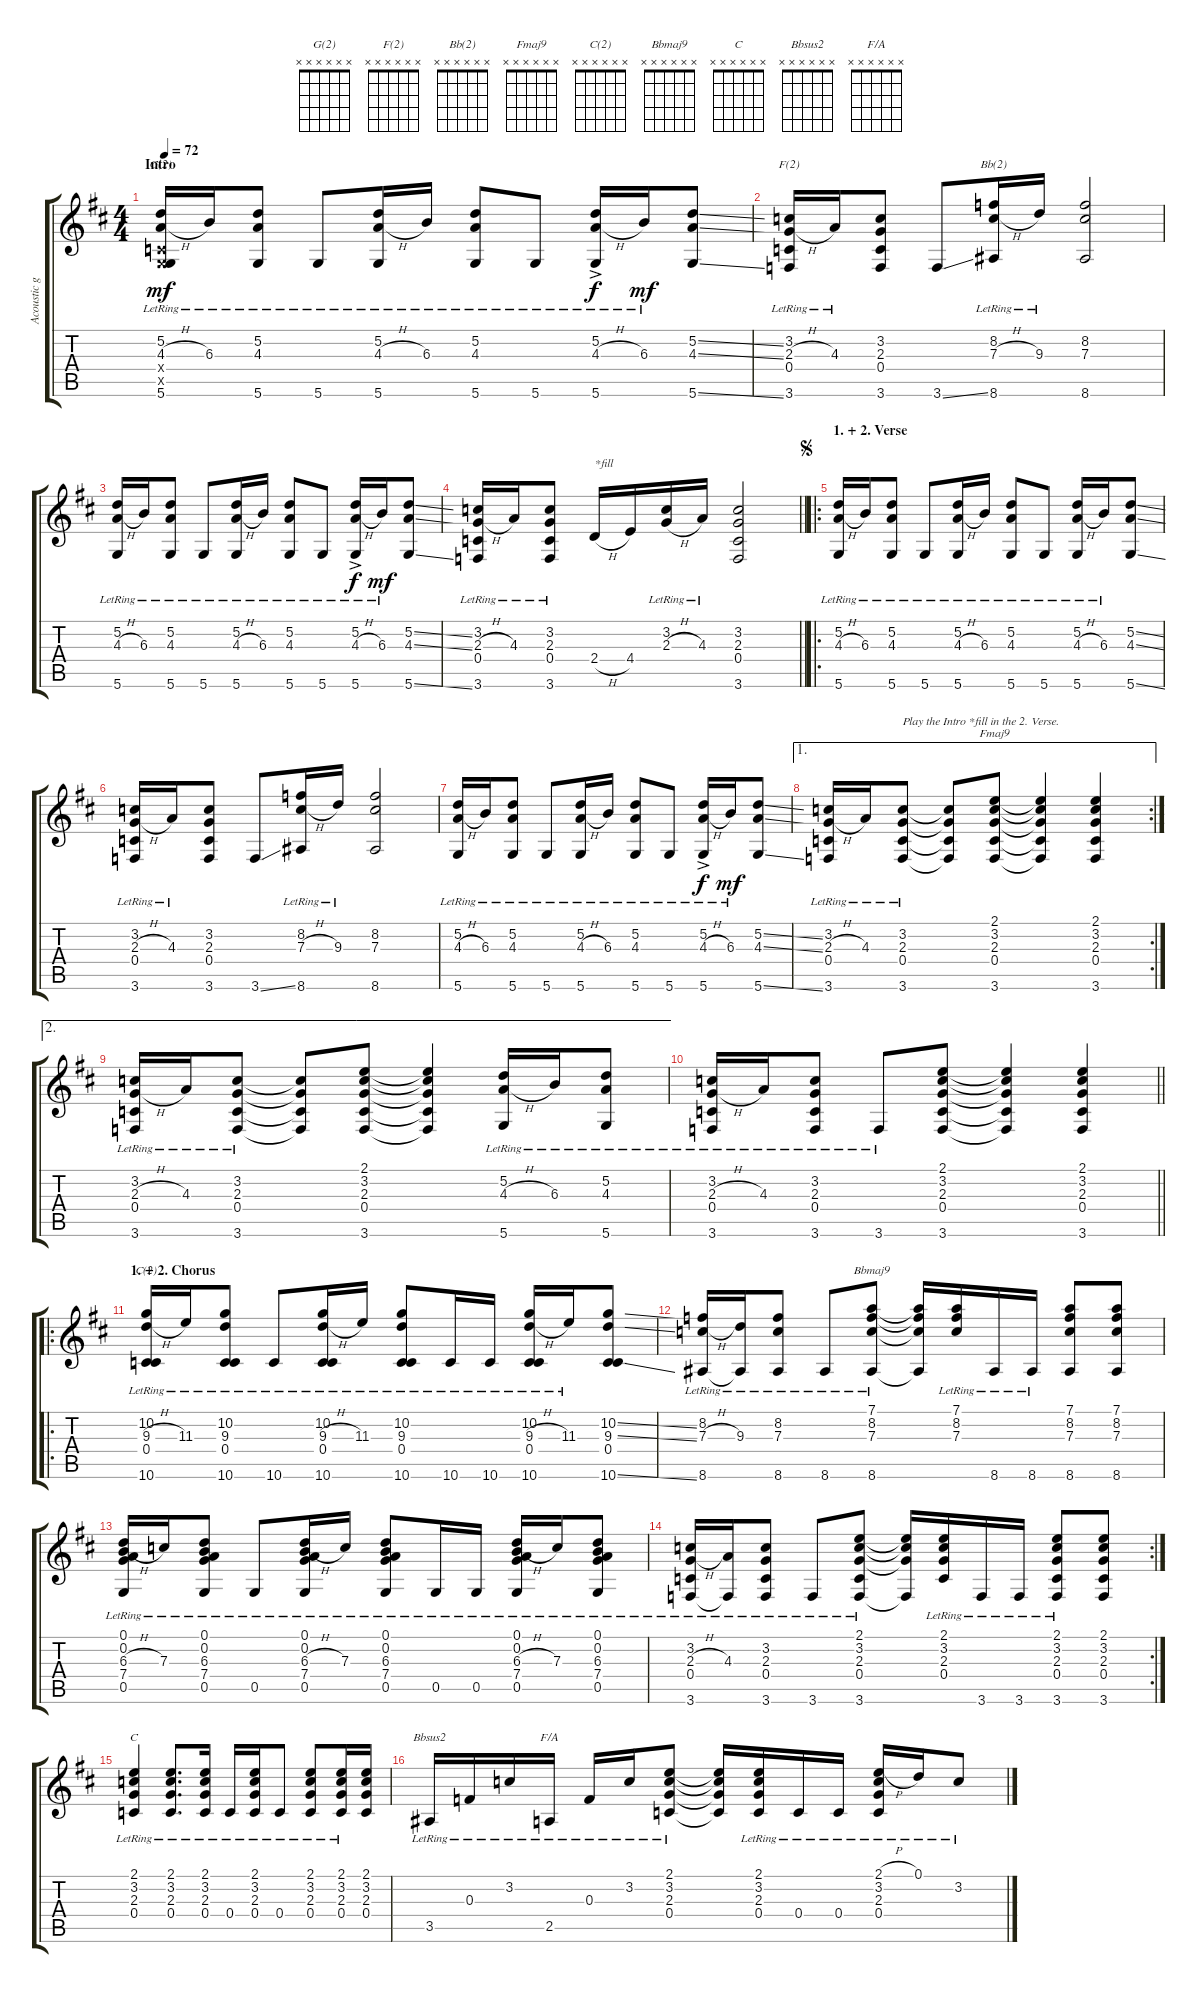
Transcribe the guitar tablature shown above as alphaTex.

\track ("Acoustic guitar: main" "Acoustic g") {instrument acousticguitarsteel}
\staff {score tabs}
\tuning (D4 A3 F3 C3 G2 D2) {hide}
\chord ("G(2)" x x x x x x)
\chord ("F(2)" x x x x x x)
\chord ("Bb(2)" x x x x x x)
\chord ("Fmaj9" x x x x x x)
\chord ("C(2)" x x x x x x)
\chord ("Bbmaj9" x x x x x x)
\chord ("C" x x x x x x)
\chord ("Bbsus2" x x x x x x)
\chord ("F/A" x x x x x x)
\ts (4 4)
\section ("" "Intro")
\tempo 72
\clef g2
\ks d
(5.2{lr} 4.3{h lr} 0.4{x} 0.5{x} 5.6{lr}).16{ch "G(2)" dy mf instrument acousticguitarsteel} 6.3{lr}.16 (5.2{lr} 4.3{lr} 5.6{lr}).8 5.6{lr}.8 (5.2{lr} 4.3{h lr} 5.6{lr}).16 6.3{lr}.16 (5.2{lr} 4.3{lr} 5.6{lr}).8 5.6{lr}.8 (5.2{ac lr} 4.3{h ac lr} 5.6{ac lr}).16{dy f} 6.3{lr}.16{dy mf} (5.2{ss} 4.3{ss} 5.6{ss}).8 |
(3.2{lr} 2.3{h lr} 0.4{lr} 3.6{lr}).16{ch "F(2)"} 4.3{lr}.16 (3.2 2.3 0.4 3.6).8 3.6{ss}.8 (8.2{lr} 7.3{h lr} 8.6{lr}).16{ch "Bb(2)"} 9.3{lr}.16 (8.2 7.3 8.6).2 |
(5.2{lr} 4.3{h lr} 5.6{lr}).16 6.3{lr}.16 (5.2{lr} 4.3{lr} 5.6{lr}).8 5.6{lr}.8 (5.2{lr} 4.3{h lr} 5.6{lr}).16 6.3{lr}.16 (5.2{lr} 4.3{lr} 5.6{lr}).8 5.6{lr}.8 (5.2{ac lr} 4.3{h ac lr} 5.6{ac lr}).16{dy f} 6.3{lr}.16{dy mf} (5.2{ss} 4.3{ss} 5.6{ss}).8 |
\barLineRight lightlight
(3.2{lr} 2.3{h lr} 0.4{lr} 3.6{lr}).16 4.3{lr}.16 (3.2{lr} 2.3{lr} 0.4{lr} 3.6{lr}).8 2.4{h}.16{txt "*fill"} 4.4.16 (3.2{lr} 2.3{h lr}).16 4.3{lr}.16 (3.2 2.3 0.4 3.6).2 |
\ro
\section ("" "1. + 2. Verse")
\jump segno
(5.2{lr} 4.3{h lr} 5.6{lr}).16 6.3{lr}.16 (5.2{lr} 4.3{lr} 5.6{lr}).8 5.6{lr}.8 (5.2{lr} 4.3{h lr} 5.6{lr}).16 6.3{lr}.16 (5.2{lr} 4.3{lr} 5.6{lr}).8 5.6{lr}.8 (5.2{lr} 4.3{h lr} 5.6{lr}).16 6.3{lr}.16 (5.2{ss} 4.3{ss} 5.6{ss}).8 |
(3.2{lr} 2.3{h lr} 0.4{lr} 3.6{lr}).16 4.3{lr}.16 (3.2 2.3 0.4 3.6).8 3.6{ss}.8 (8.2{lr} 7.3{h lr} 8.6{lr}).16 9.3{lr}.16 (8.2 7.3 8.6).2 |
(5.2{lr} 4.3{h lr} 5.6{lr}).16 6.3{lr}.16 (5.2{lr} 4.3{lr} 5.6{lr}).8 5.6{lr}.8 (5.2{lr} 4.3{h lr} 5.6{lr}).16 6.3{lr}.16 (5.2{lr} 4.3{lr} 5.6{lr}).8 5.6{lr}.8 (5.2{ac lr} 4.3{h ac lr} 5.6{ac lr}).16{dy f} 6.3{lr}.16{dy mf} (5.2{ss} 4.3{ss} 5.6{ss}).8 |
\ae 1
\rc 2
(3.2{lr} 2.3{h lr} 0.4{lr} 3.6{lr}).16 4.3{lr}.16 (3.2{lr} 2.3{lr} 0.4{lr} 3.6{lr}).8{txt "Play the Intro *fill in the 2. Verse."} (3.2{t} 2.3{t} 0.4{t} 3.6{t}).8 (2.1 3.2 2.3 0.4 3.6).8{ch "Fmaj9"} (2.1{t} 3.2{t} 2.3{t} 0.4{t} 3.6{t}).4 (2.1 3.2 2.3 0.4 3.6).4 |
\ae 2
(3.2{lr} 2.3{h lr} 0.4{lr} 3.6{lr}).16 4.3{lr}.16 (3.2{lr} 2.3{lr} 0.4{lr} 3.6{lr}).8 (3.2{t} 2.3{t} 0.4{t} 3.6{t}).8 (2.1 3.2 2.3 0.4 3.6).8 (2.1{t} 3.2{t} 2.3{t} 0.4{t} 3.6{t}).4 (5.2{lr} 4.3{h lr} 5.6{lr}).16 6.3{lr}.16 (5.2{lr} 4.3{lr} 5.6{lr}).8 |
\barLineRight lightlight
(3.2{lr} 2.3{h lr} 0.4{lr} 3.6{lr}).16 4.3{lr}.16 (3.2{lr} 2.3{lr} 0.4{lr} 3.6{lr}).8 3.6{lr}.8 (2.1 3.2 2.3 0.4 3.6).8 (2.1{t} 3.2{t} 2.3{t} 0.4{t} 3.6{t}).4 (2.1 3.2 2.3 0.4 3.6).4 |
\ro
\section ("" "1. + 2. Chorus")
(10.2{lr} 9.3{h lr} 0.4 10.6{lr}).16{ch "C(2)"} 11.3{lr}.16 (10.2{lr} 9.3{lr} 0.4{lr} 10.6{lr}).8 10.6{lr}.8 (10.2{lr} 9.3{h lr} 0.4{lr} 10.6{lr}).16 11.3{lr}.16 (10.2{lr} 9.3{lr} 0.4{lr} 10.6{lr}).8 10.6{lr}.16 10.6{lr}.16 (10.2{lr} 9.3{h lr} 0.4{lr} 10.6{lr}).16 11.3{lr}.16 (10.2{ss} 9.3{ss} 0.4 10.6{ss}).8 |
(8.2{lr} 7.3{h lr} 8.6{lr}).16 (9.3{lr} 8.6{t}).16 (8.2{lr} 7.3{lr} 8.6{lr}).8 8.6{lr}.8 (7.1{lr} 8.2{lr} 7.3{lr} 8.6{lr}).8{ch "Bbmaj9"} (7.1{t} 8.2{t} 7.3{t} 8.6{t}).16 (7.1{lr} 8.2{lr} 7.3{lr}).16 8.6{lr}.16 8.6{lr}.16 (7.1 8.2 7.3 8.6).8 (7.1 8.2 7.3 8.6).8 |
(0.1{lr} 0.2{lr} 6.3{h lr} 7.4{lr} 0.5{lr}).16 7.3{lr}.16 (0.1{lr} 0.2{lr} 6.3{lr} 7.4{lr} 0.5{lr}).8 0.5{lr}.8 (0.1{lr} 0.2{lr} 6.3{h lr} 7.4{lr} 0.5{lr}).16 7.3{lr}.16 (0.1{lr} 0.2{lr} 6.3{lr} 7.4{lr} 0.5{lr}).8 0.5{lr}.16 0.5{lr}.16 (0.1{lr} 0.2{lr} 6.3{h lr} 7.4{lr} 0.5{lr}).16 7.3{lr}.16 (0.1{lr} 0.2{lr} 6.3{lr} 7.4{lr} 0.5{lr}).8 |
\rc 2
(3.2{lr} 2.3{h lr} 0.4{lr} 3.6{lr}).16 (4.3{lr} 3.6{t}).16 (3.2{lr} 2.3{lr} 0.4{lr} 3.6{lr}).8 3.6{lr}.8 (2.1{lr} 3.2{lr} 2.3{lr} 0.4 3.6{lr}).8 (2.1{t} 3.2{t} 2.3{t} 3.6{t}).16 (2.1{lr} 3.2{lr} 2.3{lr} 0.4{lr}).16 3.6{lr}.16 3.6{lr}.16 (2.1{lr} 3.2{lr} 2.3{lr} 0.4{lr} 3.6{lr}).8 (2.1 3.2 2.3 0.4 3.6).8 |
(2.1{lr} 3.2{lr} 2.3{lr} 0.4{lr}).4{ch "C"} (2.1{lr} 3.2{lr} 2.3{lr} 0.4{lr}).8{d} (2.1{lr} 3.2{lr} 2.3{lr} 0.4{lr}).16 0.4{lr}.16 (2.1{lr} 3.2{lr} 2.3{lr} 0.4{lr}).16 0.4{lr}.8 (2.1{lr} 3.2{lr} 2.3{lr} 0.4{lr}).8 (2.1{lr} 3.2{lr} 2.3{lr} 0.4{lr}).16 (2.1 3.2 2.3 0.4).16 |
3.5{lr}.16{ch "Bbsus2"} 0.3{lr}.16 3.2{lr}.16 2.5{lr}.16{ch "F/A"} 0.3{lr}.16 3.2{lr}.16 (2.1{lr} 3.2{lr} 2.3{lr} 0.4{lr}).8 (2.1{t} 3.2{t} 2.3{t} 0.4{t}).16 (2.1{lr} 3.2{lr} 2.3{lr} 0.4{lr}).16 0.4{lr}.16 0.4{lr}.16 (2.1{h lr} 3.2{lr} 2.3{lr} 0.4{lr}).16 0.1{lr}.16 3.2{lr}.8
